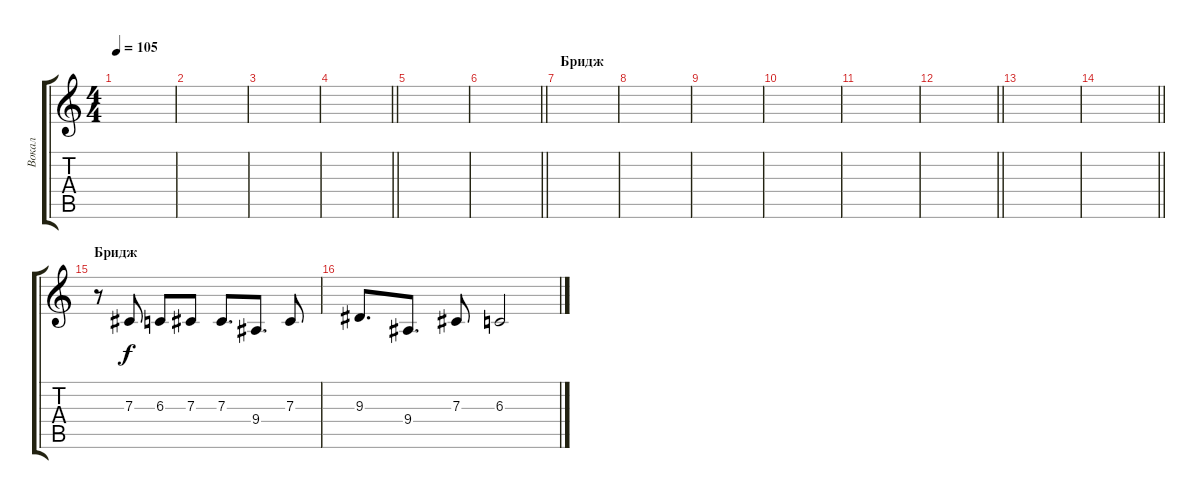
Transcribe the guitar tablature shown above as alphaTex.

\track ("Вокал" "Вокал") {instrument flute}
\staff {score tabs}
\tuning (Eb4 Bb3 Gb3 Db3 Ab2 Eb2) {hide}
\ts (4 4)
\tempo 105
\clef g2
\ks c
|
|
|
\barLineRight lightlight
|
|
\barLineRight lightlight
|
\section ("" "Бридж")
|
|
|
|
|
\barLineRight lightlight
|
|
\barLineRight lightlight
|
\section ("" "Бридж")
r.8 7.3.8 6.3.8 7.3.8 7.3.8{d} 9.4.8{d} 7.3.8 |
9.3.8{d} 9.4.8{d} 7.3.8 6.3.2
